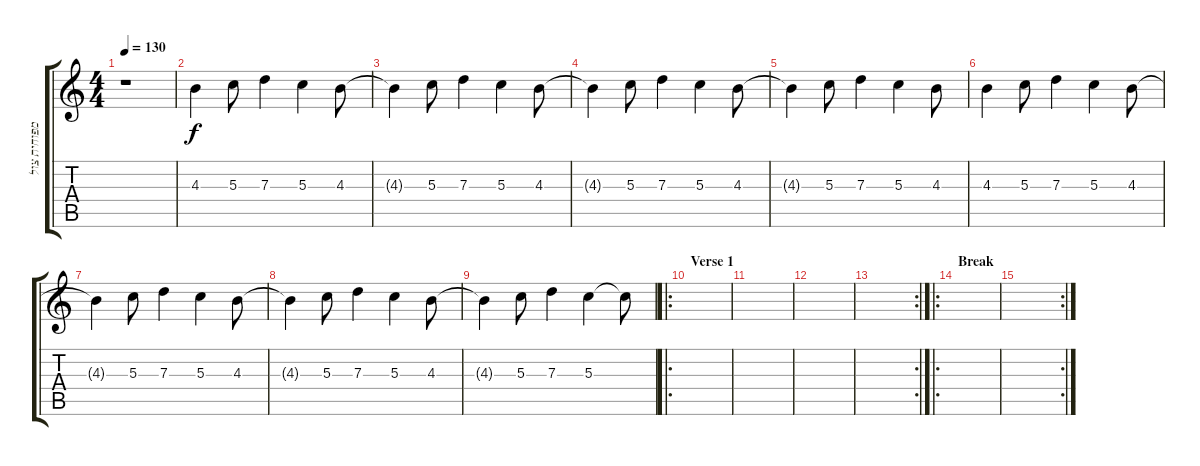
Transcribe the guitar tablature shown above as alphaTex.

\track ("מפוחית צולעת (Normal guitar tune)" "מפוחית צול") {instrument harmonica}
\staff {score tabs}
\tuning (E5 B4 G4 D4 A3 E3) {hide}
\ts (4 4)
\tempo 130
\clef g2
\ks c
r.1{dy f instrument harmonica} |
4.3.4 5.3.8 7.3.4 5.3.4 4.3.8 |
4.3{t}.4 5.3.8 7.3.4 5.3.4 4.3.8 |
4.3{t}.4 5.3.8 7.3.4 5.3.4 4.3.8 |
4.3{t}.4 5.3.8 7.3.4 5.3.4 4.3.8 |
4.3.4 5.3.8 7.3.4 5.3.4 4.3.8 |
4.3{t}.4 5.3.8 7.3.4 5.3.4 4.3.8 |
4.3{t}.4 5.3.8 7.3.4 5.3.4 4.3.8 |
4.3{t}.4 5.3.8 7.3.4 5.3.4 5.3{t}.8 |
\ro
\section ("" "Verse 1")
|
|
|
\rc 2
|
\ro
\section ("" "Break")
|
\rc 2
